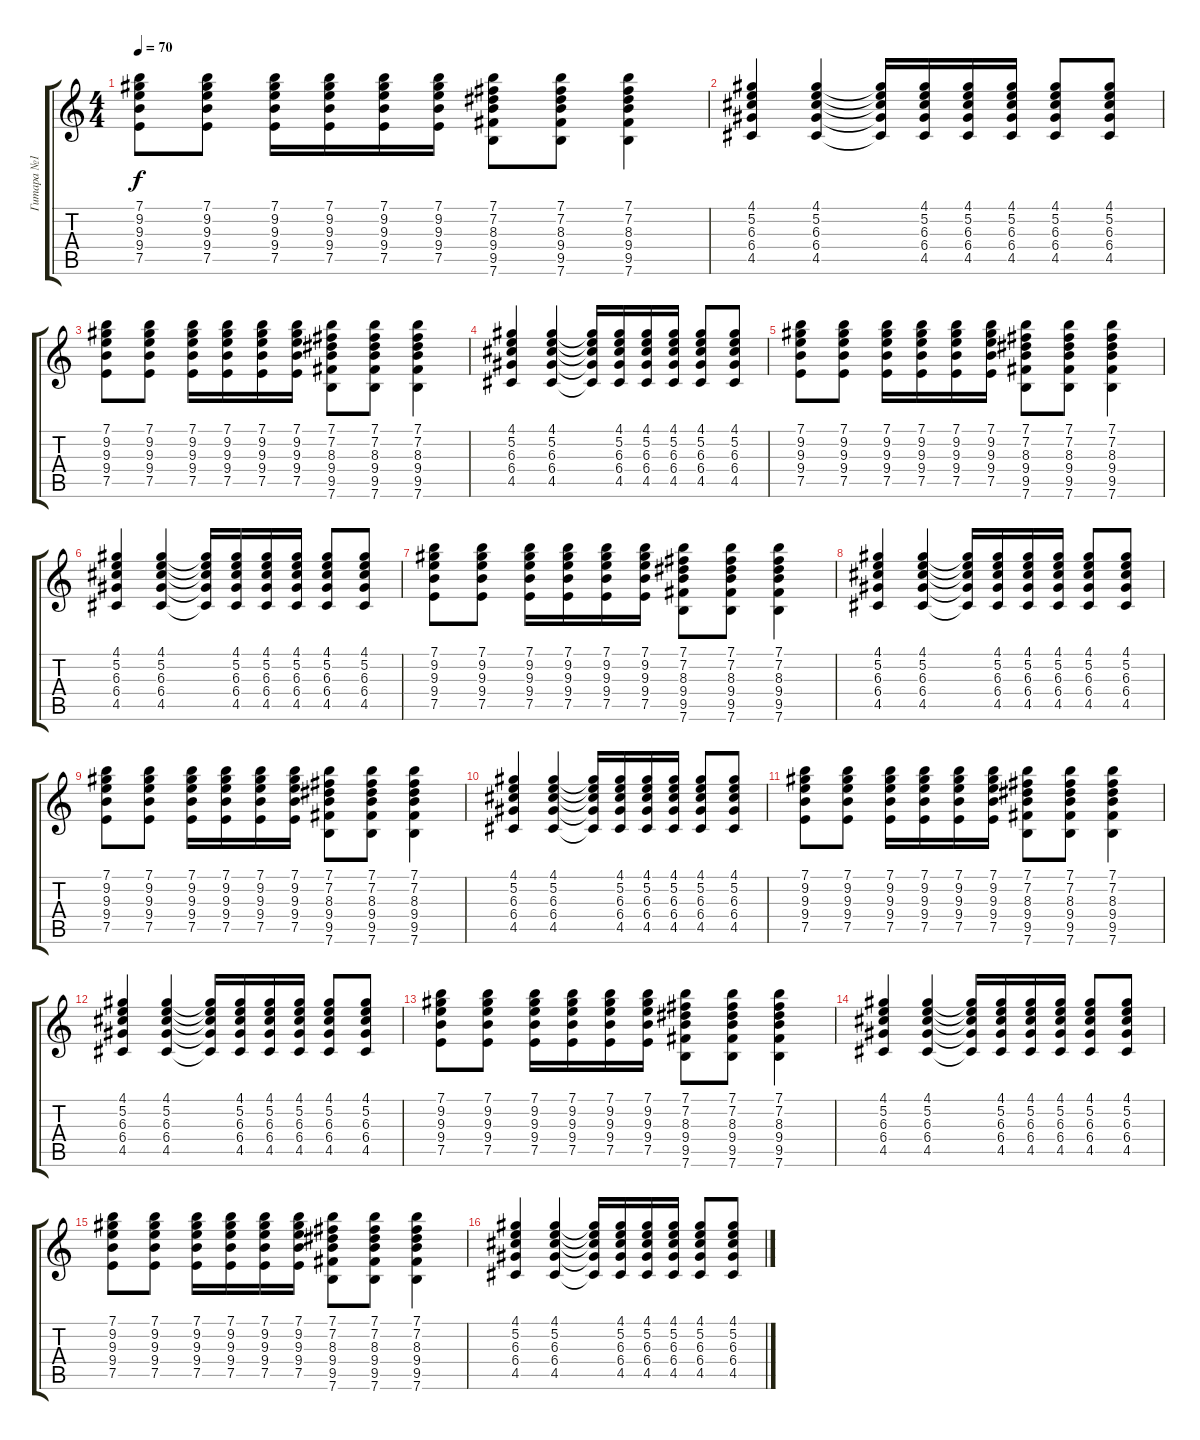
\track ("Гитара №1" "Гитара №1") {instrument distortionguitar}
\staff {score tabs}
\tuning (E4 B3 G3 D3 A2 E2) {hide}
\ts (4 4)
\tempo 70
\clef g2
\ks c
(7.1 9.2 9.3 9.4 7.5).8{dy f} (7.1 9.2 9.3 9.4 7.5).8 (7.1 9.2 9.3 9.4 7.5).16 (7.1 9.2 9.3 9.4 7.5).16 (7.1 9.2 9.3 9.4 7.5).16 (7.1 9.2 9.3 9.4 7.5).16 (7.1 7.2 8.3 9.4 9.5 7.6).8 (7.1 7.2 8.3 9.4 9.5 7.6).8 (7.1 7.2 8.3 9.4 9.5 7.6).4 |
(4.1 5.2 6.3 6.4 4.5).4 (4.1 5.2 6.3 6.4 4.5).4 (4.1{t} 5.2{t} 6.3{t} 6.4{t} 4.5{t}).16 (4.1 5.2 6.3 6.4 4.5).16 (4.1 5.2 6.3 6.4 4.5).16 (4.1 5.2 6.3 6.4 4.5).16 (4.1 5.2 6.3 6.4 4.5).8 (4.1 5.2 6.3 6.4 4.5).8 |
(7.1 9.2 9.3 9.4 7.5).8 (7.1 9.2 9.3 9.4 7.5).8 (7.1 9.2 9.3 9.4 7.5).16 (7.1 9.2 9.3 9.4 7.5).16 (7.1 9.2 9.3 9.4 7.5).16 (7.1 9.2 9.3 9.4 7.5).16 (7.1 7.2 8.3 9.4 9.5 7.6).8 (7.1 7.2 8.3 9.4 9.5 7.6).8 (7.1 7.2 8.3 9.4 9.5 7.6).4 |
(4.1 5.2 6.3 6.4 4.5).4 (4.1 5.2 6.3 6.4 4.5).4 (4.1{t} 5.2{t} 6.3{t} 6.4{t} 4.5{t}).16 (4.1 5.2 6.3 6.4 4.5).16 (4.1 5.2 6.3 6.4 4.5).16 (4.1 5.2 6.3 6.4 4.5).16 (4.1 5.2 6.3 6.4 4.5).8 (4.1 5.2 6.3 6.4 4.5).8 |
(7.1 9.2 9.3 9.4 7.5).8 (7.1 9.2 9.3 9.4 7.5).8 (7.1 9.2 9.3 9.4 7.5).16 (7.1 9.2 9.3 9.4 7.5).16 (7.1 9.2 9.3 9.4 7.5).16 (7.1 9.2 9.3 9.4 7.5).16 (7.1 7.2 8.3 9.4 9.5 7.6).8 (7.1 7.2 8.3 9.4 9.5 7.6).8 (7.1 7.2 8.3 9.4 9.5 7.6).4 |
(4.1 5.2 6.3 6.4 4.5).4 (4.1 5.2 6.3 6.4 4.5).4 (4.1{t} 5.2{t} 6.3{t} 6.4{t} 4.5{t}).16 (4.1 5.2 6.3 6.4 4.5).16 (4.1 5.2 6.3 6.4 4.5).16 (4.1 5.2 6.3 6.4 4.5).16 (4.1 5.2 6.3 6.4 4.5).8 (4.1 5.2 6.3 6.4 4.5).8 |
(7.1 9.2 9.3 9.4 7.5).8 (7.1 9.2 9.3 9.4 7.5).8 (7.1 9.2 9.3 9.4 7.5).16 (7.1 9.2 9.3 9.4 7.5).16 (7.1 9.2 9.3 9.4 7.5).16 (7.1 9.2 9.3 9.4 7.5).16 (7.1 7.2 8.3 9.4 9.5 7.6).8 (7.1 7.2 8.3 9.4 9.5 7.6).8 (7.1 7.2 8.3 9.4 9.5 7.6).4 |
(4.1 5.2 6.3 6.4 4.5).4 (4.1 5.2 6.3 6.4 4.5).4 (4.1{t} 5.2{t} 6.3{t} 6.4{t} 4.5{t}).16 (4.1 5.2 6.3 6.4 4.5).16 (4.1 5.2 6.3 6.4 4.5).16 (4.1 5.2 6.3 6.4 4.5).16 (4.1 5.2 6.3 6.4 4.5).8 (4.1 5.2 6.3 6.4 4.5).8 |
(7.1 9.2 9.3 9.4 7.5).8 (7.1 9.2 9.3 9.4 7.5).8 (7.1 9.2 9.3 9.4 7.5).16 (7.1 9.2 9.3 9.4 7.5).16 (7.1 9.2 9.3 9.4 7.5).16 (7.1 9.2 9.3 9.4 7.5).16 (7.1 7.2 8.3 9.4 9.5 7.6).8 (7.1 7.2 8.3 9.4 9.5 7.6).8 (7.1 7.2 8.3 9.4 9.5 7.6).4 |
(4.1 5.2 6.3 6.4 4.5).4 (4.1 5.2 6.3 6.4 4.5).4 (4.1{t} 5.2{t} 6.3{t} 6.4{t} 4.5{t}).16 (4.1 5.2 6.3 6.4 4.5).16 (4.1 5.2 6.3 6.4 4.5).16 (4.1 5.2 6.3 6.4 4.5).16 (4.1 5.2 6.3 6.4 4.5).8 (4.1 5.2 6.3 6.4 4.5).8 |
(7.1 9.2 9.3 9.4 7.5).8 (7.1 9.2 9.3 9.4 7.5).8 (7.1 9.2 9.3 9.4 7.5).16 (7.1 9.2 9.3 9.4 7.5).16 (7.1 9.2 9.3 9.4 7.5).16 (7.1 9.2 9.3 9.4 7.5).16 (7.1 7.2 8.3 9.4 9.5 7.6).8 (7.1 7.2 8.3 9.4 9.5 7.6).8 (7.1 7.2 8.3 9.4 9.5 7.6).4 |
(4.1 5.2 6.3 6.4 4.5).4 (4.1 5.2 6.3 6.4 4.5).4 (4.1{t} 5.2{t} 6.3{t} 6.4{t} 4.5{t}).16 (4.1 5.2 6.3 6.4 4.5).16 (4.1 5.2 6.3 6.4 4.5).16 (4.1 5.2 6.3 6.4 4.5).16 (4.1 5.2 6.3 6.4 4.5).8 (4.1 5.2 6.3 6.4 4.5).8 |
(7.1 9.2 9.3 9.4 7.5).8 (7.1 9.2 9.3 9.4 7.5).8 (7.1 9.2 9.3 9.4 7.5).16 (7.1 9.2 9.3 9.4 7.5).16 (7.1 9.2 9.3 9.4 7.5).16 (7.1 9.2 9.3 9.4 7.5).16 (7.1 7.2 8.3 9.4 9.5 7.6).8 (7.1 7.2 8.3 9.4 9.5 7.6).8 (7.1 7.2 8.3 9.4 9.5 7.6).4 |
(4.1 5.2 6.3 6.4 4.5).4 (4.1 5.2 6.3 6.4 4.5).4 (4.1{t} 5.2{t} 6.3{t} 6.4{t} 4.5{t}).16 (4.1 5.2 6.3 6.4 4.5).16 (4.1 5.2 6.3 6.4 4.5).16 (4.1 5.2 6.3 6.4 4.5).16 (4.1 5.2 6.3 6.4 4.5).8 (4.1 5.2 6.3 6.4 4.5).8 |
(7.1 9.2 9.3 9.4 7.5).8 (7.1 9.2 9.3 9.4 7.5).8 (7.1 9.2 9.3 9.4 7.5).16 (7.1 9.2 9.3 9.4 7.5).16 (7.1 9.2 9.3 9.4 7.5).16 (7.1 9.2 9.3 9.4 7.5).16 (7.1 7.2 8.3 9.4 9.5 7.6).8 (7.1 7.2 8.3 9.4 9.5 7.6).8 (7.1 7.2 8.3 9.4 9.5 7.6).4 |
(4.1 5.2 6.3 6.4 4.5).4 (4.1 5.2 6.3 6.4 4.5).4 (4.1{t} 5.2{t} 6.3{t} 6.4{t} 4.5{t}).16 (4.1 5.2 6.3 6.4 4.5).16 (4.1 5.2 6.3 6.4 4.5).16 (4.1 5.2 6.3 6.4 4.5).16 (4.1 5.2 6.3 6.4 4.5).8 (4.1 5.2 6.3 6.4 4.5).8
